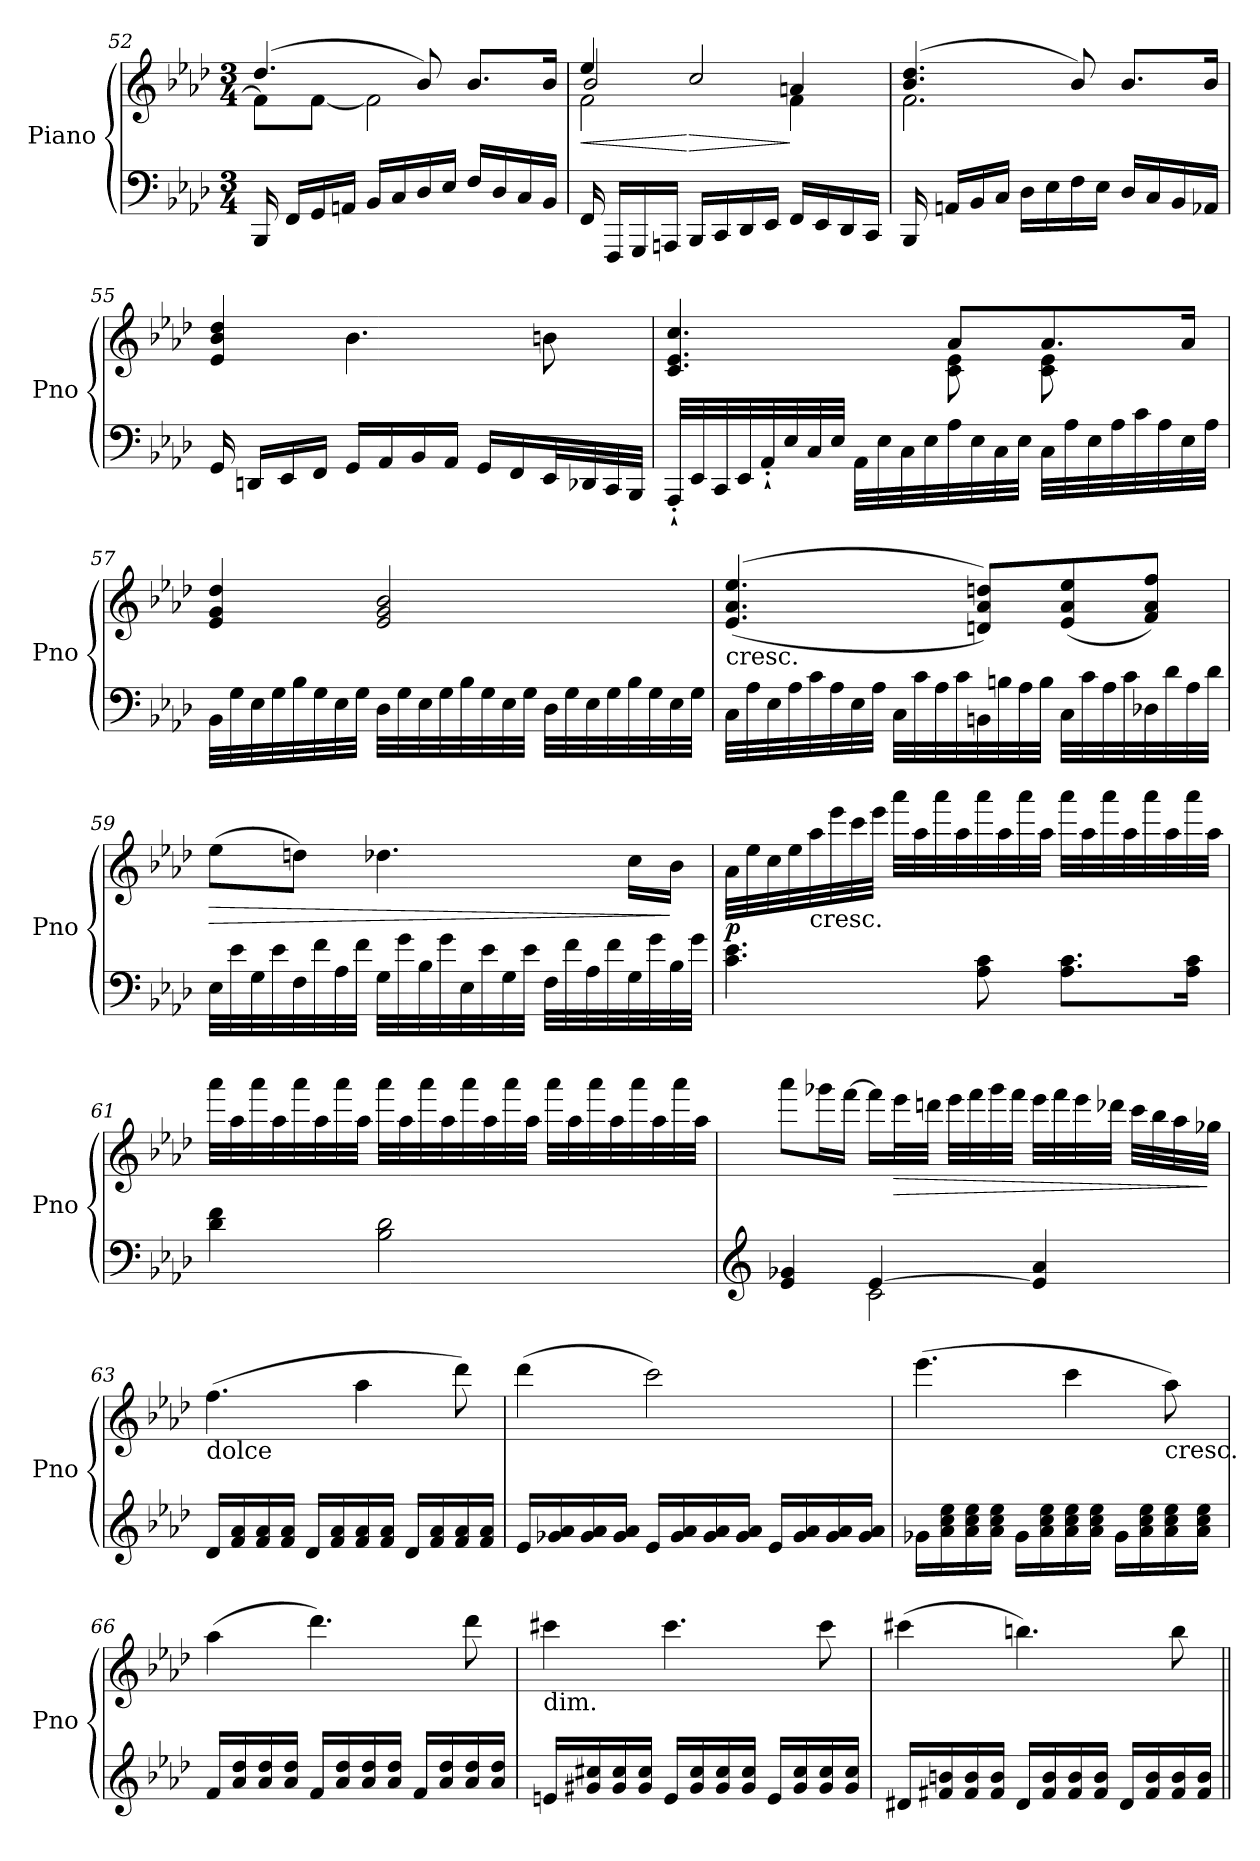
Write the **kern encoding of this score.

**kern	**kern	**dynam
*part1	*part1	*part1
*staff2	*staff1	*staff1/2
*I"Piano	*	*
*I'Pno	*	*
*clefF4	*clefG2	*
*k[b-e-a-d-]	*k[b-e-a-d-]	*
*A-:	*A-:	*
*M3/4	*M3/4	*
=52	=52	=52
*	*^	*
16BBB-/	(>4.dd-/	8f\L]	.
16FF/LL	.	.	.
16GG/	.	[8f\J	.
16AAn/JJ	.	.	.
16BB-/LL	.	2f\]	.
16C/	.	.	.
16D-/	8b-/)	.	.
16E-/JJ	.	.	.
16F/LL	8.b-/L	.	.
16D-/	.	.	.
16C/	.	.	.
16BB-/JJ	16b-/Jk	.	.
*	*v	*v	*
=53	=53	=53
!	!	!LO:HP:b
*	*^	*
*	*	*^	*
16FF/	4ee-/	2f\	2b-/	<
16FFF/LL	.	.	.	.
16GGG/	.	.	.	.
16AAAn/JJ	.	.	.	.
!	!	!	!	!LO:HP:n=1:b
16BBB-/LL	2cc/	.	.	[ >
16CC/	.	.	.	.
16DD-/	.	.	.	.
16EE-/JJ	.	.	.	.
16FF/LL	.	4f\	4an/	]
16EE-/	.	.	.	.
16DD-/	.	.	.	.
16CC/JJ	.	.	.	.
*	*	*v	*v	*
=54	=54	=54	=54
16BBB-/	(>4.b-/ 4.dd-/	2.f\	.
16AAn/LL	.	.	.
16BB-/	.	.	.
16C/JJ	.	.	.
16D-\LL	.	.	.
16E-\	.	.	.
16F\	8b-/)	.	.
16E-\JJ	.	.	.
16D-/LL	8.b-/L	.	.
16C/	.	.	.
16BB-/	.	.	.
16AA-X/JJ	16b-/Jk	.	.
*	*v	*v	*
=55	=55	=55
16GG/	4e-/ 4b-/ 4dd-/	.
16DDn/LL	.	.
16EE-/	.	.
16FF/JJ	.	.
16GG/LL	4.b-\	.
16AA-/	.	.
16BB-/	.	.
16AA-/JJ	.	.
16GG/LL	.	.
16FF/	.	.
32EE-/L	8bn\	.
32DD-X/	.	.
32CC/	.	.
32BBB-/JJJ	.	.
=56	=56	=56
*	*^	*
32AAA-'`/LLL	4.c/ 4.e-/ 4.cc/	4.ryy	.
32EE-/	.	.	.
32CC/	.	.	.
32EE-/	.	.	.
32AA-'`/	.	.	.
32E-/	.	.	.
32C/	.	.	.
32E-/JJJ	.	.	.
32AA-\LLL	.	.	.
32E-\	.	.	.
32C\	.	.	.
32E-\	.	.	.
32A-\	8a-/L	8c\ 8e-\	.
32E-\	.	.	.
32C\	.	.	.
32E-\JJJ	.	.	.
32C\LLL	8.a-/	8c\ 8e-\	.
32A-\	.	.	.
32E-\	.	.	.
32A-\	.	.	.
32c\	.	8ryy	.
32A-\	.	.	.
32E-\	16a-/Jk	.	.
32A-\JJJ	.	.	.
*	*v	*v	*
=57	=57	=57
32BB-\LLL	4e-/ 4g/ 4dd-/	.
32G\	.	.
32E-\	.	.
32G\	.	.
32B-\	.	.
32G\	.	.
32E-\	.	.
32G\JJJ	.	.
32D-\LLL	2e-/ 2g/ 2b-/	.
32G\	.	.
32E-\	.	.
32G\	.	.
32B-\	.	.
32G\	.	.
32E-\	.	.
32G\JJJ	.	.
32D-\LLL	.	.
32G\	.	.
32E-\	.	.
32G\	.	.
32B-\	.	.
32G\	.	.
32E-\	.	.
32G\JJJ	.	.
=58	=58	=58
!	!LO:TX:b:t=cresc.	!
32C\LLL	(<(<4.e-/ 4.a-/ 4.ee-/	.
32A-\	.	.
32E-\	.	.
32A-\	.	.
32c\	.	.
32A-\	.	.
32E-\	.	.
32A-\JJJ	.	.
32C\LLL	.	.
32c\	.	.
32A-\	.	.
32c\	.	.
32BBn\	8dn/ 8a-/ 8ddn/L))	.
32Bn\	.	.
32A-\	.	.
32B\JJJ	.	.
32C\LLL	(<8e-/ 8a-/ 8ee-/	.
32c\	.	.
32A-\	.	.
32c\	.	.
32D-X\	8f/ 8a-/ 8ff/J)	.
32d-\	.	.
32A-\	.	.
32d-\JJJ	.	.
=59	=59	=59
!	!	!LO:HP:b
32E-\LLL	(<8ee-\L	>
32e-\	.	.
32G\	.	.
32e-\	.	.
32F\	8ddn\J)	.
32f\	.	.
32A-\	.	.
32f\JJJ	.	.
32G\LLL	4.dd-X\	.
32g\	.	.
32B-\	.	.
32g\	.	.
32E-\	.	.
32e-\	.	.
32G\	.	.
32e-\JJJ	.	.
32F\LLL	.	.
32f\	.	.
32A-\	.	.
32f\	.	.
32G\	16cc\LL	.
32g\	.	.
32B-\	16b-\JJ	]
32g\JJJ	.	.
=60	=60	=60
!	!	!LO:DY:b
4.c\ 4.e-\	32a-\LLL	p
.	32ee-\	.
.	32cc\	.
.	32ee-\	.
!	!LO:TX:b:t=cresc.	!
.	32aa-\	.
.	32eee-\	.
.	32ccc\	.
.	32eee-\JJJ	.
.	32aaa-\LLL	.
.	32aa-\	.
.	32aaa-\	.
.	32aa-\	.
8A-\ 8c\	32aaa-\	.
.	32aa-\	.
.	32aaa-\	.
.	32aa-\JJJ	.
8.A-\ 8.c\L	32aaa-\LLL	.
.	32aa-\	.
.	32aaa-\	.
.	32aa-\	.
.	32aaa-\	.
.	32aa-\	.
16A-\ 16c\Jk	32aaa-\	.
.	32aa-\JJJ	.
=61	=61	=61
4d-\ 4f\	32aaa-\LLL	.
.	32aa-\	.
.	32aaa-\	.
.	32aa-\	.
.	32aaa-\	.
.	32aa-\	.
.	32aaa-\	.
.	32aa-\JJJ	.
2B-\ 2d-\	32aaa-\LLL	.
.	32aa-\	.
.	32aaa-\	.
.	32aa-\	.
.	32aaa-\	.
.	32aa-\	.
.	32aaa-\	.
.	32aa-\JJJ	.
.	32aaa-\LLL	.
.	32aa-\	.
.	32aaa-\	.
.	32aa-\	.
.	32aaa-\	.
.	32aa-\	.
.	32aaa-\	.
.	32aa-\JJJ	.
=62	=62	=62
*clefG2	*	*
*^	*	*
4e-/ 4g-X/	4ryy	8aaa-\L	.
.	.	16ggg-X\L	.
.	.	[16fff\JJ	.
[4e-/	2c\	16fff\LL]	.
!	!	!	!LO:HP:b
.	.	32eee-\L	>
.	.	32dddn\JJJ	.
.	.	32eee-\LLL	.
.	.	32fff\	.
.	.	32ggg-\	.
.	.	32fff\JJJ	.
4e-/] 4a-/	.	32eee-\LLL	.
.	.	32fff\	.
.	.	32eee-\	.
.	.	32ddd-X\JJJ	.
.	.	32ccc\LLL	.
.	.	32bb-\	.
.	.	32aa-\	.
.	.	32gg-X\JJJ	]
*v	*v	*	*
=63	=63	=63
!	!LO:TX:b:t=dolce	!
16d-/LL	(>4.ff\	.
16f/ 16a-/	.	.
16f/ 16a-/	.	.
16f/ 16a-/JJ	.	.
16d-/LL	.	.
16f/ 16a-/	.	.
16f/ 16a-/	4aa-\	.
16f/ 16a-/JJ	.	.
16d-/LL	.	.
16f/ 16a-/	.	.
16f/ 16a-/	8ddd-\)	.
16f/ 16a-/JJ	.	.
=64	=64	=64
16e-/LL	(>4ddd-\	.
16g-X/ 16a-/	.	.
16g-/ 16a-/	.	.
16g-/ 16a-/JJ	.	.
16e-/LL	2ccc\)	.
16g-/ 16a-/	.	.
16g-/ 16a-/	.	.
16g-/ 16a-/JJ	.	.
16e-/LL	.	.
16g-/ 16a-/	.	.
16g-/ 16a-/	.	.
16g-/ 16a-/JJ	.	.
=65	=65	=65
16g-X\LL	(>4.eee-\	.
16a-\ 16cc\ 16ee-\	.	.
16a-\ 16cc\ 16ee-\	.	.
16a-\ 16cc\ 16ee-\JJ	.	.
16g-\LL	.	.
16a-\ 16cc\ 16ee-\	.	.
16a-\ 16cc\ 16ee-\	4ccc\	.
16a-\ 16cc\ 16ee-\JJ	.	.
16g-\LL	.	.
16a-\ 16cc\ 16ee-\	.	.
!	!LO:TX:b:t=cresc.	!
16a-\ 16cc\ 16ee-\	8aa-\)	.
16a-\ 16cc\ 16ee-\JJ	.	.
=66	=66	=66
16f/LL	(>4aa-\	.
16a-/ 16dd-/	.	.
16a-/ 16dd-/	.	.
16a-/ 16dd-/JJ	.	.
16f/LL	4.ddd-\)	.
16a-/ 16dd-/	.	.
16a-/ 16dd-/	.	.
16a-/ 16dd-/JJ	.	.
16f/LL	.	.
16a-/ 16dd-/	.	.
16a-/ 16dd-/	8ddd-\	.
16a-/ 16dd-/JJ	.	.
=67	=67	=67
!	!LO:TX:b:t=dim.	!
16en/LL	4ccc#X\	.
16g#X/ 16cc#X/	.	.
16g#/ 16cc#/	.	.
16g#/ 16cc#/JJ	.	.
16e/LL	4.ccc#\	.
16g#/ 16cc#/	.	.
16g#/ 16cc#/	.	.
16g#/ 16cc#/JJ	.	.
16e/LL	.	.
16g#/ 16cc#/	.	.
16g#/ 16cc#/	8ccc#\	.
16g#/ 16cc#/JJ	.	.
=68	=68	=68
16d#X/LL	(>4ccc#X\	.
16f#X/ 16bn/	.	.
16f#/ 16b/	.	.
16f#/ 16b/JJ	.	.
16d#/LL	4.bbn\)	.
16f#/ 16b/	.	.
16f#/ 16b/	.	.
16f#/ 16b/JJ	.	.
16d#/LL	.	.
16f#/ 16b/	.	.
16f#/ 16b/	8bb\	.
16f#/ 16b/JJ	.	.
=||	=||	=||
*-	*-	*-
